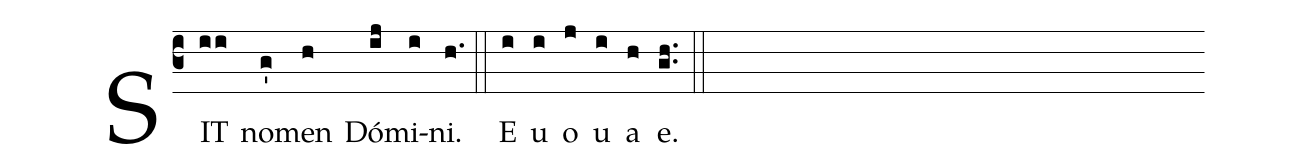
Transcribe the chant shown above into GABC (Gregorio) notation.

%%
(c3) SIT(ii) no(g')men(h) Dó(ij)mi(i)ni.(h.) (::) E(i) u(i) o(j) u(i) a(h) e.(gh..) (::)
